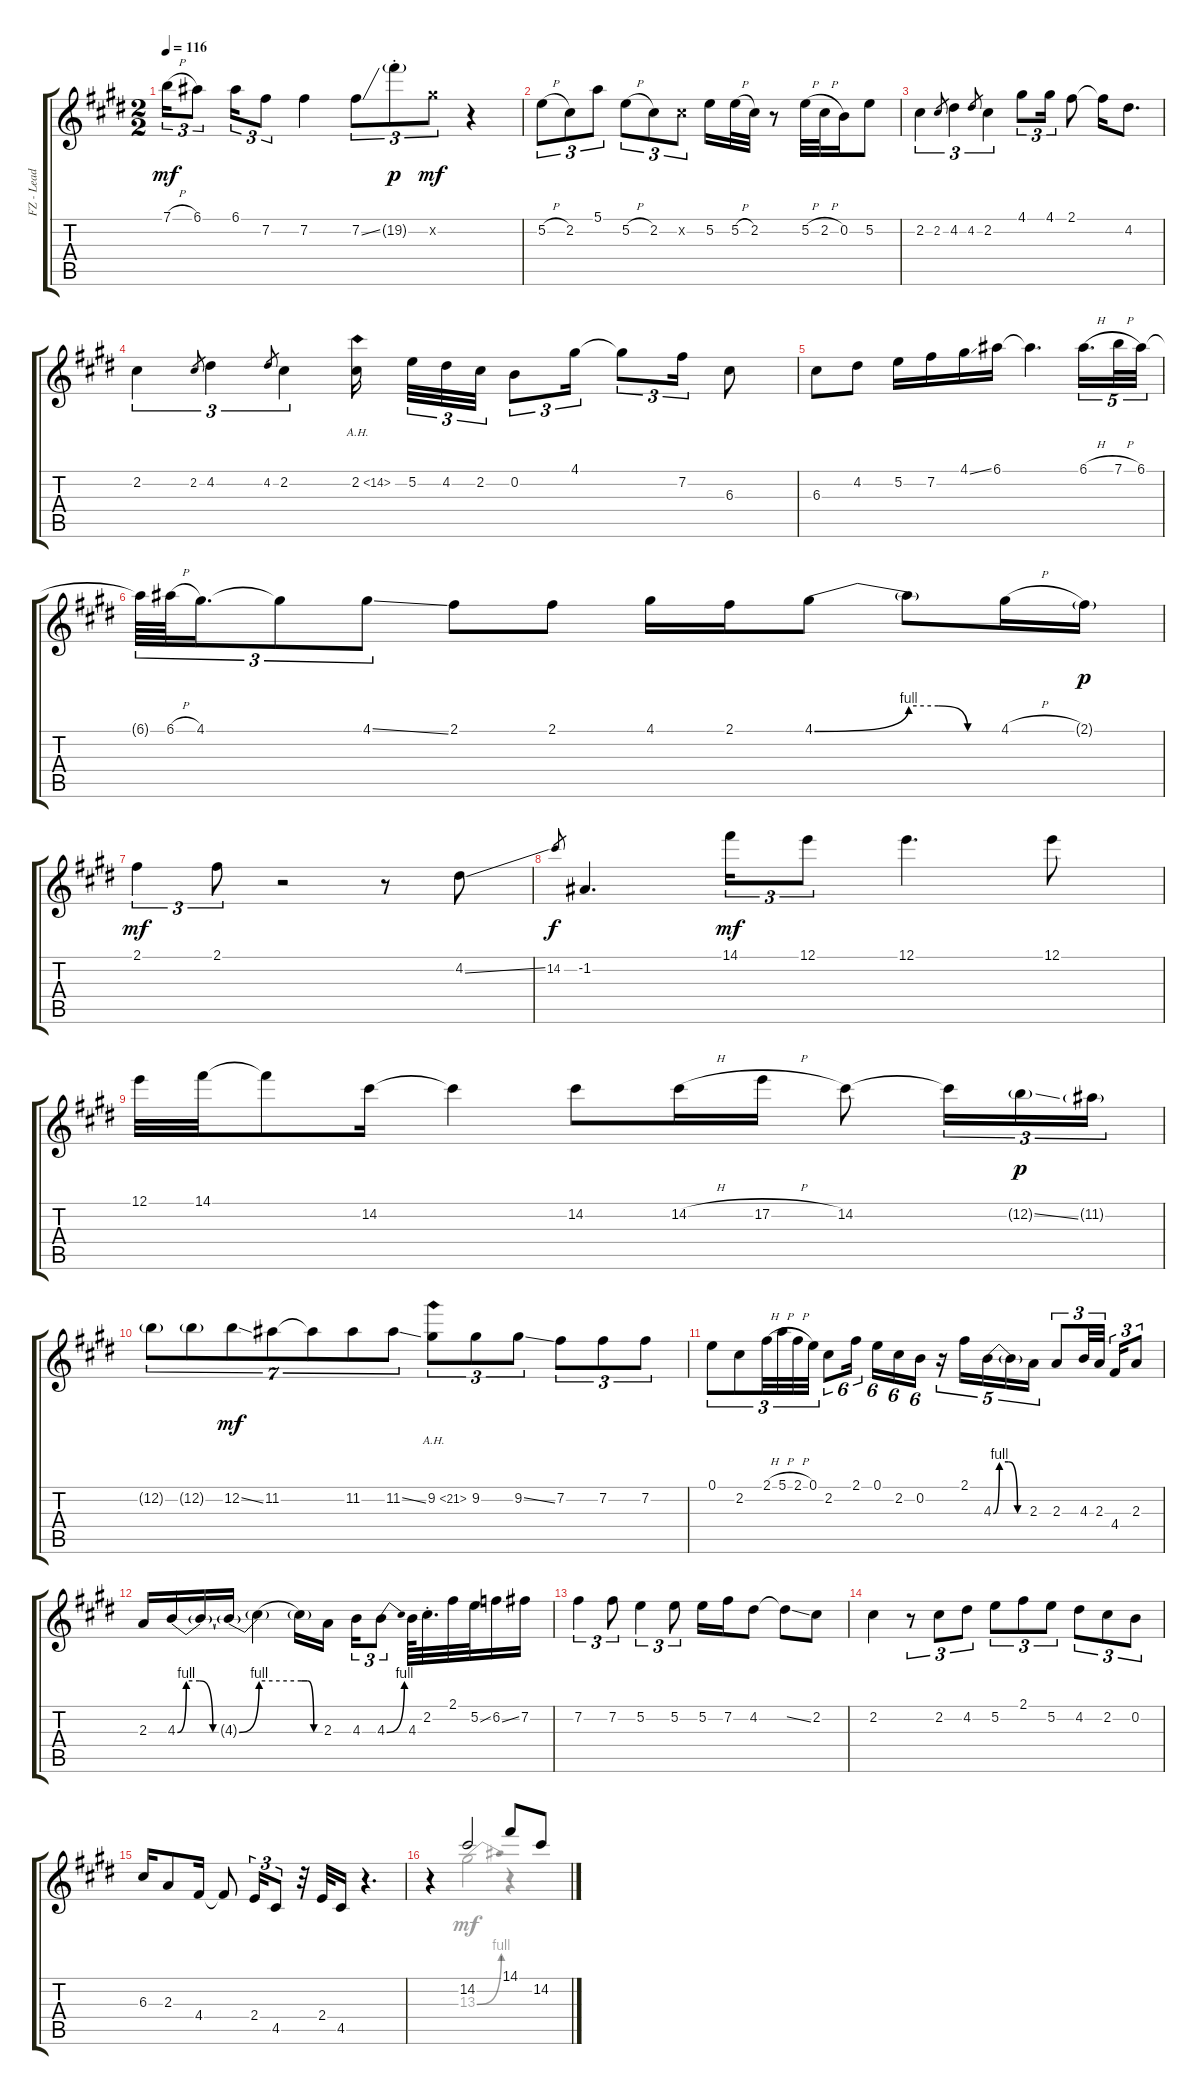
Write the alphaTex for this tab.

\track ("FZ - Lead Guitar, fretted" "FZ - Lead ") {instrument overdrivenguitar}
\staff {score tabs}
\tuning (E4 B3 G3 D3 A2 E2) {hide}
\voice
\ts (2 2)
\tempo 116
\clef g2
\ks c#minor
7.1{h}.16{tu (3 2) dy mf} 6.1.8{tu (3 2)} 6.1.16{tu (3 2)} 7.2.8{tu (3 2)} 7.2.4 7.2{ss}.8{tu (3 2)} 19.2{g st}.8{tu (3 2) dy p} 9.2{x}.8{tu (3 2) dy mf} r.4 |
\ks e
5.2{h}.8{tu (3 2)} 2.2.8{tu (3 2)} 5.1.8{tu (3 2)} 5.2{h}.8{tu (3 2)} 2.2.8{tu (3 2)} 2.2{x}.8{tu (3 2)} 5.2.16 5.2{h}.32 2.2.32 r.8 5.2{h}.32 2.2{h}.32 0.2.16 5.2.8 |
\ks c#minor
2.2.4{tu (3 2)} 2.2.8{gr} 4.2.4{tu (3 2)} 4.2.8{gr} 2.2.4{tu (3 2)} 4.1.8{tu (3 2)} 4.1.16{tu (3 2)} 2.1.8 2.1{t}.16 4.2.8{d} |
\ks e
2.2.4{tu (3 2)} 2.2.8{gr} 4.2.4{tu (3 2)} 4.2.8{gr} 2.2.4{tu (3 2)} 2.2{ah 12}.16{beam splitsecondary} 5.2.32{tu (3 2)} 4.2.32{tu (3 2)} 2.2.32{tu (3 2)} 0.2.8{tu (3 2)} 4.1.16{tu (3 2)} 4.1{t}.8{tu (3 2)} 7.2.16{tu (3 2)} 6.3.8 |
\ks c#minor
6.3.8 4.2.8 5.2.16 7.2.16 4.1{ss}.16 6.1.16 6.1{t}.4{d} 6.1{h}.16{d tu (5 4)} 7.1{h}.32{tu (5 4)} 6.1.32{tu (5 4)} |
6.1{t}.64{tu (3 2)} 6.1{h}.64{tu (3 2)} 4.1.16{d tu (3 2)} 4.1{t}.8{tu (3 2)} 4.1{ss}.8{tu (3 2)} 2.1.8 2.1.8 4.1.16 2.1.16 4.1{be (bend 0 0 60 4)}.8 4.1{be (custom 0 4 20 4 40 0 60 0) t}.8 4.1{h}.16 2.1{g}.16{dy p} |
\ks e
2.1.4{tu (3 2) dy mf} 2.1.8{tu (3 2)} r.2 r.8 4.2{ss}.8 |
\ks c#minor
14.2.8{gr dy f} -1.2.4{d} 14.1.16{tu (3 2) dy mf} 12.1.8{tu (3 2)} 12.1.4{d} 12.1.8 |
12.1.32 14.1.32 14.1{t}.8 14.2.16 14.2{t}.4 14.2.8 14.2{h}.16 17.2{h}.16 14.2.8 14.2{t}.16{tu (3 2)} 12.2{ss g}.16{tu (3 2) dy p} 11.2{g}.16{tu (3 2)} |
\ks e
12.2{g}.8{tu (7 4)} 12.2{g}.8{tu (7 4)} 12.2{ss}.8{tu (7 4) dy mf} 11.2.8{tu (7 4)} 11.2{t}.8{tu (7 4)} 11.2.8{tu (7 4)} 11.2{ss}.8{tu (7 4)} 9.2{ah 12}.8{tu (3 2)} 9.2.8{tu (3 2)} 9.2{ss}.8{tu (3 2)} 7.2.8{tu (3 2)} 7.2.8{tu (3 2)} 7.2.8{tu (3 2)} |
\ks c#minor
0.1.8{tu (3 2)} 2.2.8{tu (3 2)} 2.1{h}.32{tu (3 2)} 5.1{h}.32{tu (3 2)} 2.1{h}.32{tu (3 2)} 0.1.32{tu (3 2)} 2.2.8{tu (6 4)} 2.1.16{tu (6 4) beam splitsecondary} 0.1.16{tu (6 4)} 2.2.16{tu (6 4)} 0.2.16{tu (6 4)} r.16{tu (5 4)} 2.1.16{tu (5 4)} 4.3{be (custom 0 0 10 4 25 4 40 0 60 0)}.16{tu (5 4)} 4.3{t}.16{tu (5 4)} 2.3.16{tu (5 4)} 2.3.8{tu (3 2)} 4.3.32{tu (3 2)} 2.3.32{tu (3 2) beam splitsecondary} 4.4.16{tu (3 2)} 2.3.8{tu (3 2)} |
\ks e
2.3.16 4.3{be (custom 0 0 10 4 25 4 40 0 60 0)}.16 4.3{t}.16 4.3{be (bend 0 0 60 4) t}.16 4.3{be (hold 0 4 60 4) t}.4 4.3{be (custom 0 4 20 4 40 0 60 0) t}.16 2.3.16{beam splitsecondary} 4.3.16{tu (3 2)} 4.3{be (bend 0 0 60 4)}.8{tu (3 2)} 4.3.64 2.2{st}.32{d} 2.1.32 5.2{ss}.32 6.2{ss}.16 7.2.16 |
\ks c#minor
7.2.4{tu (3 2)} 7.2.8{tu (3 2)} 5.2.4{tu (3 2)} 5.2.8{tu (3 2)} 5.2.16 7.2.16 4.2.8 4.2{ss t}.8 2.2.8 |
\ks e
2.2.4 r.8{tu (3 2)} 2.2.8{tu (3 2)} 4.2.8{tu (3 2)} 5.2.8{tu (3 2)} 2.1.8{tu (3 2)} 5.2.8{tu (3 2)} 4.2.8{tu (3 2)} 2.2.8{tu (3 2)} 0.2.8{tu (3 2)} |
\ks c#minor
6.3.16 2.3.8 4.4.16 4.4{t}.8 2.4.16{tu (3 2)} 4.5.8{tu (3 2)} r.32 2.4.32 4.5.16 r.4{d} |
\ks e
r.4 14.2.2 14.1.8 14.2.8
\voice
\clef g2
\ottava regular
\simile none
\ks c#minor
|
\ks e
|
\ks c#minor
|
\ks e
|
\ks c#minor
|
|
\ks e
|
\ks c#minor
|
|
\ks e
|
\ks c#minor
|
\ks e
|
\ks c#minor
|
\ks e
|
\ks c#minor
|
\ks e
r.4 13.3{be (bend 0 0 60 4)}.2 r.4
